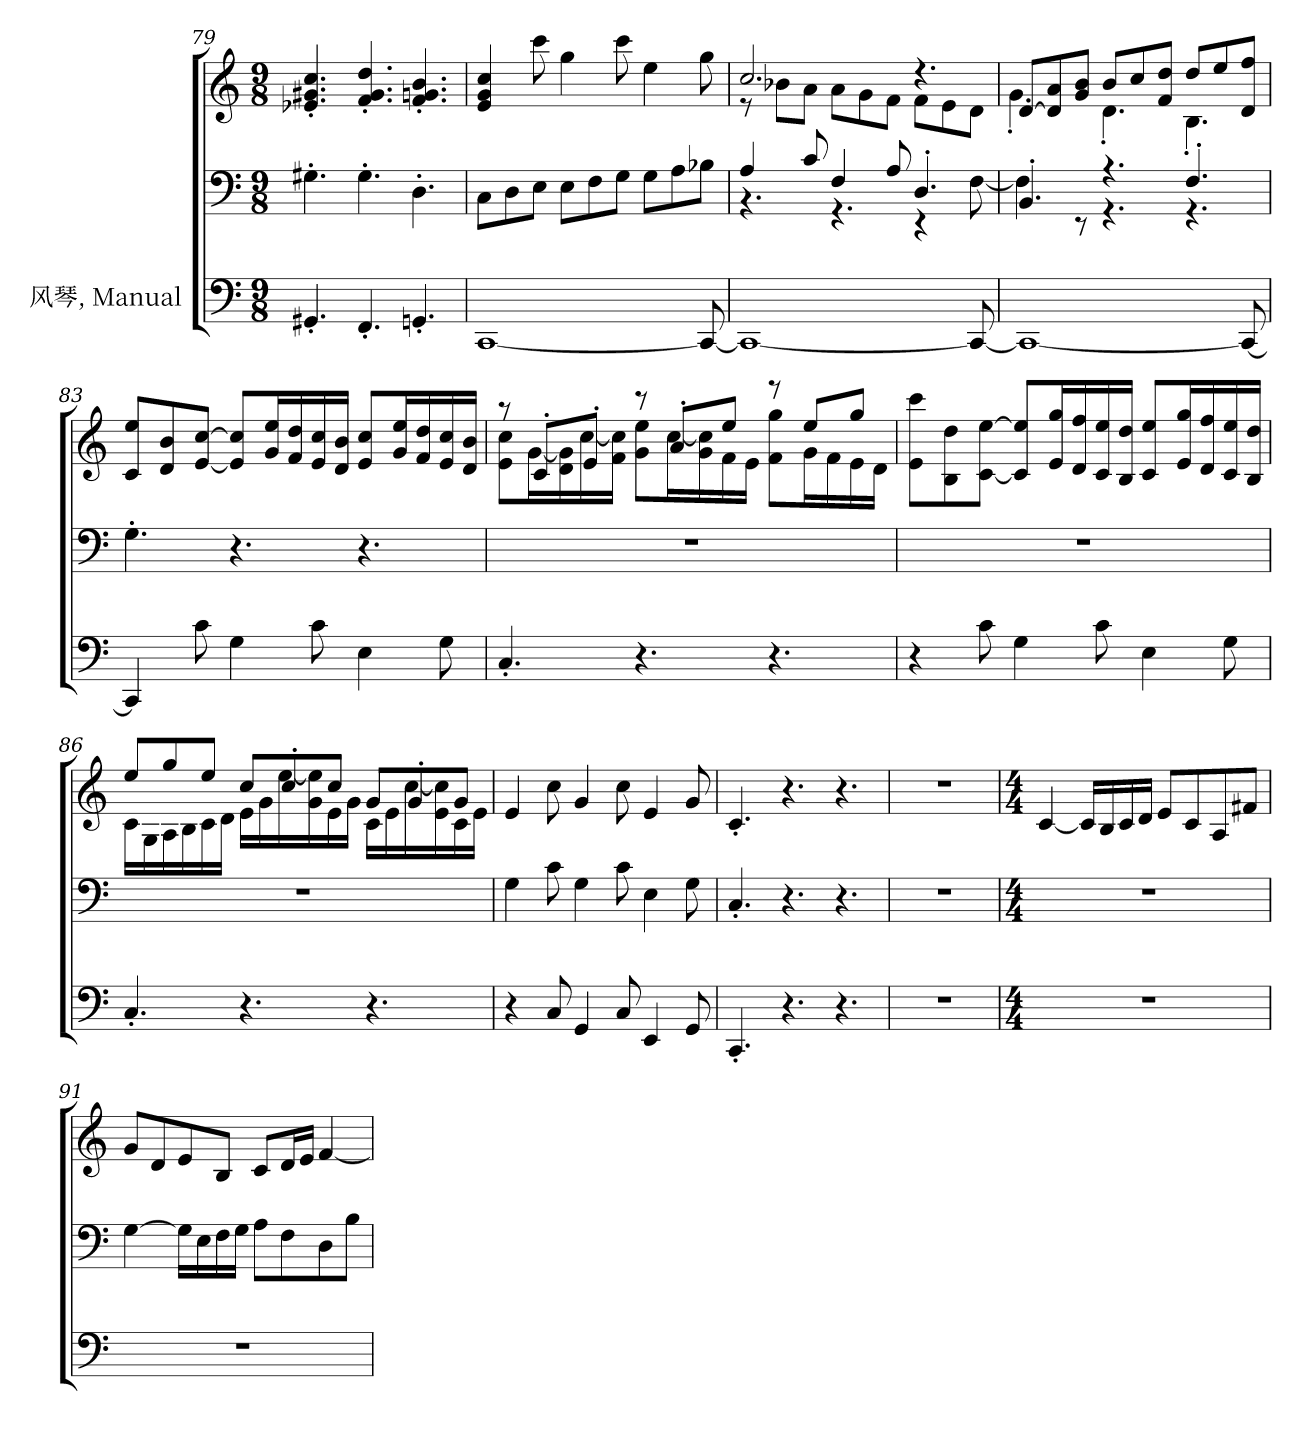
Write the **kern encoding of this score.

**kern	**kern	**kern
*part1	*part1	*part1
*staff3	*staff2	*staff1
*I"风琴, Manual	*	*
*clefF4	*clefF4	*clefG2
*k[]	*k[]	*k[]
*M9/8	*M9/8	*M9/8
=79	=79	=79
4.GG#X'/	4.G#X'\	4.e-X/' 4.g#X/' 4.cc/'
4.FF'/	4.G#'\	4.f/' 4.g#/' 4.dd/'
4.GGn'/	4.D'\	4.f/' 4.gn/' 4.b/'
!!LO:PB:g=z
=80	=80	=80
[1CC	8C\L	4e/ 4g/ 4cc/
.	8D\	.
.	8E\J	8ccc\
.	8E\L	4gg\
.	8F\	.
.	8G\J	8ccc\
.	8G\L	4ee\
.	8A\	.
8CC/_	8B-X\J	8gg\
=81	=81	=81
*	*^	*^
1CC_	4A/	4.r	2.cc/	8r
.	.	.	.	8b-X\L
.	8c/	.	.	8a\J
.	4F/	4.r	.	8a\L
.	.	.	.	8g\
.	8A/	.	.	8f\J
.	4.D'/	4r	4.r	8f\L
.	.	.	.	8e\
8CC/_	.	[8F\	.	8d\J
=82	=82	=82	=82	=82
1CC_	4.BB'/	4F\]	[8d/L	4.g'\
.	.	.	8d/] 8a/	.
.	.	8r	8g/ 8b/J	.
.	4.r	4.r	8b/L	4.d'\
.	.	.	8cc/	.
.	.	.	8f/ 8dd/J	.
.	4.F'/	4.r	8dd/L	4.B'\
.	.	.	8ee/	.
8CC/_	.	.	8d/ 8ff/J	.
*	*v	*v	*	*
*	*	*v	*v
!!LO:LB:g=z
=83	=83	=83
*	*	*MM67
4CC/]	4.G'\	8c/ 8ee/L
.	.	8d/ 8b/
8c\	.	[8e/ [8cc/J
4G\	4.r	8e/] 8cc/]L
.	.	16g/ 16ee/L
.	.	16f/ 16dd/
8c\	.	16e/ 16cc/
.	.	16d/ 16b/JJ
4E\	4.r	8e/ 8cc/L
.	.	16g/ 16ee/L
.	.	16f/ 16dd/
8G\	.	16e/ 16cc/
.	.	16d/ 16b/JJ
=84	=84	=84
*	*	*^
4.C'/	8%9r	8r	8e\ 8cc\L
.	.	8c'/L	[16g\L
.	.	.	16d\ 16g\]
.	.	8e'/J	[16cc\
.	.	.	16f\ 16cc\]JJ
4.r	.	8r	8g\ 8ee\L
.	.	8a'/L	[16cc\L
.	.	.	16g\ 16cc\]
.	.	8ee/J	16f\
.	.	.	16e\JJ
4.r	.	8r	8f\ 8gg\L
.	.	8ee/L	16g\L
.	.	.	16f\
.	.	8gg/J	16e\
.	.	.	16d\JJ
*	*	*v	*v
=85	=85	=85
4r	8%9r	8e\ 8ccc\L
.	.	8B\ 8dd\
8c\	.	[8c\ [8ee\J
4G\	.	8c/] 8ee/]L
.	.	16e/ 16gg/L
.	.	16d/ 16ff/
8c\	.	16c/ 16ee/
.	.	16B/ 16dd/JJ
4E\	.	8c/ 8ee/L
.	.	16e/ 16gg/L
.	.	16d/ 16ff/
8G\	.	16c/ 16ee/
.	.	16B/ 16dd/JJ
!!LO:LB:g=z
=86	=86	=86
*	*	*^
4.C'/	8%9r	8ee/L	16c\LL
.	.	.	16G\
.	.	8gg/	16A\
.	.	.	16B\
.	.	8ee/J	16c\
.	.	.	16d\JJ
4.r	.	8cc/L	16e\LL
.	.	.	16g\
.	.	8cc'/	[16ee\
.	.	.	16g\ 16ee\]
.	.	8cc/J	16e\
.	.	.	16g\JJ
4.r	.	8g/L	16c\LL
.	.	.	16e\
.	.	8g'/	[16cc\
.	.	.	16e\ 16cc\]
.	.	8g/J	16c\
.	.	.	16e\JJ
*	*	*v	*v
=87	=87	=87
4r	4G\	4e/
8C/	8c\	8cc\
4GG/	4G\	4g/
8C/	8c\	8cc\
4EE/	4E\	4e/
8GG/	8G\	8g/
=88	=88	=88
*	*	*MM45
4.CC'/	4.C'/	4.c'/
4.r	4.r	4.r
4.r	4.r	4.r
=89	=89	=89
8%9r	8%9r	8%9r
!!LO:LB:g=z
=90	=90	=90
*M4/4	*M4/4	*M4/4
*	*	*MM65
1r	1r	[4c/
.	.	16c/LL]
.	.	16B/
.	.	16c/
.	.	16d/JJ
.	.	8e/L
.	.	8c/
.	.	8A/
.	.	8f#X/J
=91	=91	=91
1r	[4G\	8g/L
.	.	8d/
.	16G\LL]	8e/
.	16E\	.
.	16F\	8B/J
.	16G\JJ	.
.	8A\L	8c/L
.	8F\	16d/L
.	.	16e/JJ
.	8D\	[4f/
.	8B\J	.
=	=	=
*-	*-	*-
